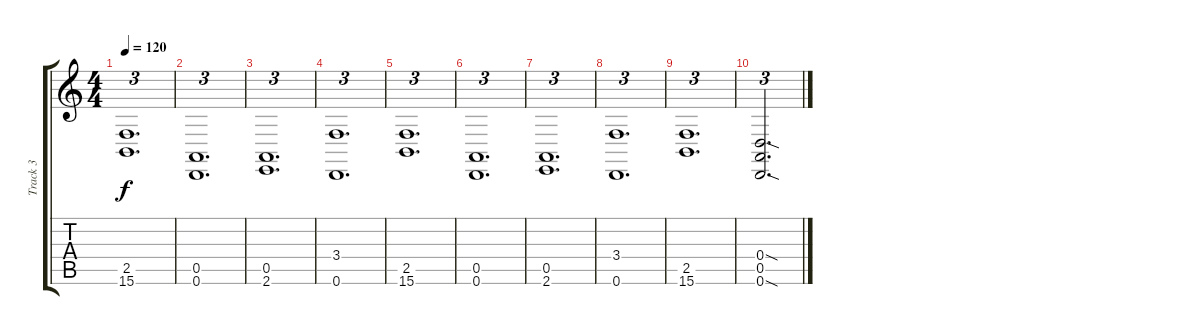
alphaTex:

\track ("Track 3" "Track 3") {instrument ocarina}
\staff {score tabs}
\tuning (E4 B3 G3 D3 A2 D2) {hide}
\ts (4 4)
\tempo 120
\clef g2
\ks c
(2.5 15.6).1{d tu (3 2) dy f} |
(0.5 0.6).1{d tu (3 2)} |
(0.5 2.6).1{d tu (3 2)} |
(3.4 0.6).1{d tu (3 2)} |
(2.5 15.6).1{d tu (3 2)} |
(0.5 0.6).1{d tu (3 2)} |
(0.5 2.6).1{d tu (3 2)} |
(3.4 0.6).1{d tu (3 2)} |
(2.5 15.6).1{d tu (3 2)} |
(0.4{sod} 0.5 0.6{sod}).2{d tu (3 2)}
